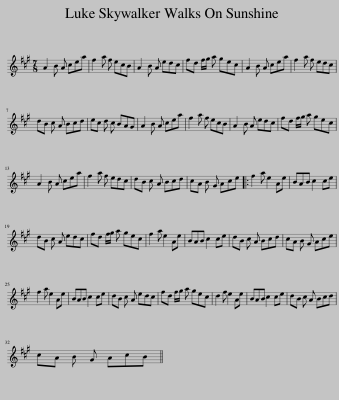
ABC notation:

X:1
L:1/8
M:7/8
I:linebreak $
K:A
V:1 treble
V:1
 A2 B A cea | f2 a f ecB | A2 B A edc | fd f/g/ a gec | A2 B A cea | %5
 f2 a f edc |$ dB c A Bcd | ec d c BAG | A2 B A cea | f2 a f ecB | %10
 A2 B A edc | fd f/g/ a gec |$ A2 B A cea | f2 a f edc | dB c A Bcd | %15
 cA B G Ace |: f2 a e2 Ae | BAB c2 ce |$ dB c A edc | fd f/g/ a gec | %20
 f2 a e2 Ae | BAB c2 ce | dB c A Bcd | cA B G Ace |$ f2 a e2 Ae | %25
 BAB c2 ce | dB c A edc | fd f/g/ a gec | d2 f e2 Ae | BAB c2 ce | %30
 dB c A Bcd |$ cA B G AcB || %32
